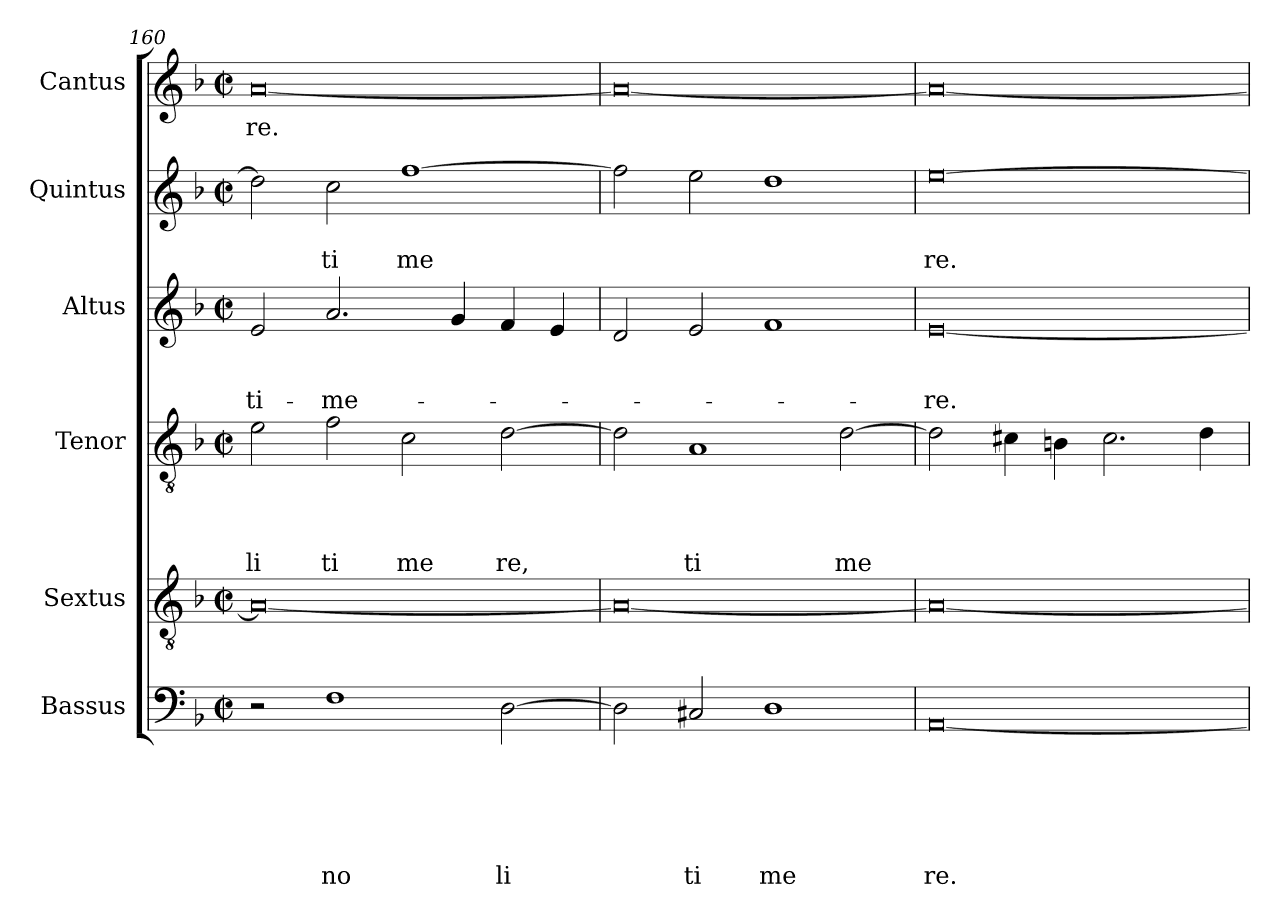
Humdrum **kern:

**kern	**text	**text	**text	**text	**text	**text	**kern	**kern	**text	**text	**text	**text	**kern	**text	**text	**text	**kern	**text	**text	**kern	**text
*part6	*part6	*part6	*part6	*part6	*part6	*part6	*part5	*part4	*part4	*part4	*part4	*part4	*part3	*part3	*part3	*part3	*part2	*part2	*part2	*part1	*part1
*staff6	*staff6	*staff6	*staff6	*staff6	*staff6	*staff6	*staff5	*staff4	*staff4	*staff4	*staff4	*staff4	*staff3	*staff3	*staff3	*staff3	*staff2	*staff2	*staff2	*staff1	*staff1
*I"Bassus	*	*	*	*	*	*	*I"Sextus	*I"Tenor	*	*	*	*	*I"Altus	*	*	*	*I"Quintus	*	*	*I"Cantus	*
*clefF4	*	*	*	*	*	*	*clefGv2	*clefGv2	*	*	*	*	*clefG2	*	*	*	*clefG2	*	*	*clefG2	*
*k[b-]	*	*	*	*	*	*	*k[b-]	*k[b-]	*	*	*	*	*k[b-]	*	*	*	*k[b-]	*	*	*k[b-]	*
*F:	*	*	*	*	*	*	*F:	*F:	*	*	*	*	*F:	*	*	*	*F:	*	*	*F:	*
*M2/2	*	*	*	*	*	*	*M2/2	*M2/2	*	*	*	*	*M2/2	*	*	*	*M2/2	*	*	*M2/2	*
*met(c|)	*	*	*	*	*	*	*met(c|)	*met(c|)	*	*	*	*	*met(c|)	*	*	*	*met(c|)	*	*	*met(c|)	*
=160	=160	=160	=160	=160	=160	=160	=160	=160	=160	=160	=160	=160	=160	=160	=160	=160	=160	=160	=160	=160	=160
!	!	!	!	!	!	!	!	!	!	!	!	!LO:LY:b	!	!	!	!LO:LY:b	!	!	!	!	!LO:LY:b
2r	.	.	.	.	.	.	0A_	2e\	.	.	.	li	2e/	.	.	ti-	2dd\]	.	.	[<0a	-re.
!	!	!	!	!	!	!LO:LY:b	!	!	!	!	!	!LO:LY:b	!	!	!	!LO:LY:b	!	!	!LO:LY:b	!	!
1F	.	.	.	.	.	no	.	2f\	.	.	.	ti	2.a/	.	.	-me-	2cc\	.	ti	.	.
!	!	!	!	!	!	!	!	!	!	!	!	!LO:LY:b	!	!	!	!	!	!	!LO:LY:b	!	!
.	.	.	.	.	.	.	.	2c\	.	.	.	me	.	.	.	.	[>1ff	.	me	.	.
.	.	.	.	.	.	.	.	.	.	.	.	.	4g/	.	.	.	.	.	.	.	.
!	!	!	!	!	!	!LO:LY:b	!	!	!	!	!	!LO:LY:b	!	!	!	!	!	!	!	!	!
[>2D\	.	.	.	.	.	li	.	[>2d\	.	.	.	re,	4f/	.	.	.	.	.	.	.	.
.	.	.	.	.	.	.	.	.	.	.	.	.	4e/	.	.	.	.	.	.	.	.
=161	=161	=161	=161	=161	=161	=161	=161	=161	=161	=161	=161	=161	=161	=161	=161	=161	=161	=161	=161	=161	=161
2D\]	.	.	.	.	.	.	0A_	2d\]	.	.	.	.	2d/	.	.	.	2ff\]	.	.	0a_	.
!	!	!	!	!	!	!LO:LY:b	!	!	!	!	!	!LO:LY:b	!	!	!	!	!	!	!	!	!
2C#X/	.	.	.	.	.	ti	.	1A	.	.	.	ti	2e/	.	.	.	2ee\	.	.	.	.
!	!	!	!	!	!	!LO:LY:b	!	!	!	!	!	!	!	!	!	!	!	!	!	!	!
1D	.	.	.	.	.	me	.	.	.	.	.	.	1f	.	.	.	1dd	.	.	.	.
!	!	!	!	!	!	!	!	!	!	!	!	!LO:LY:b	!	!	!	!	!	!	!	!	!
.	.	.	.	.	.	.	.	[>2d\	.	.	.	me	.	.	.	.	.	.	.	.	.
=162	=162	=162	=162	=162	=162	=162	=162	=162	=162	=162	=162	=162	=162	=162	=162	=162	=162	=162	=162	=162	=162
!	!	!	!	!	!	!LO:LY:b	!	!	!	!	!	!	!	!	!	!LO:LY:b	!	!	!LO:LY:b	!	!
[<0AA	.	.	.	.	.	re.	0A_	2d\]	.	.	.	.	[<0e	.	.	-re.	[>0ee	.	re.	0a_	.
.	.	.	.	.	.	.	.	4c#X\	.	.	.	.	.	.	.	.	.	.	.	.	.
.	.	.	.	.	.	.	.	4B\	.	.	.	.	.	.	.	.	.	.	.	.	.
.	.	.	.	.	.	.	.	2.c#\	.	.	.	.	.	.	.	.	.	.	.	.	.
.	.	.	.	.	.	.	.	4d\	.	.	.	.	.	.	.	.	.	.	.	.	.
=	=	=	=	=	=	=	=	=	=	=	=	=	=	=	=	=	=	=	=	=	=
*-	*-	*-	*-	*-	*-	*-	*-	*-	*-	*-	*-	*-	*-	*-	*-	*-	*-	*-	*-	*-	*-
